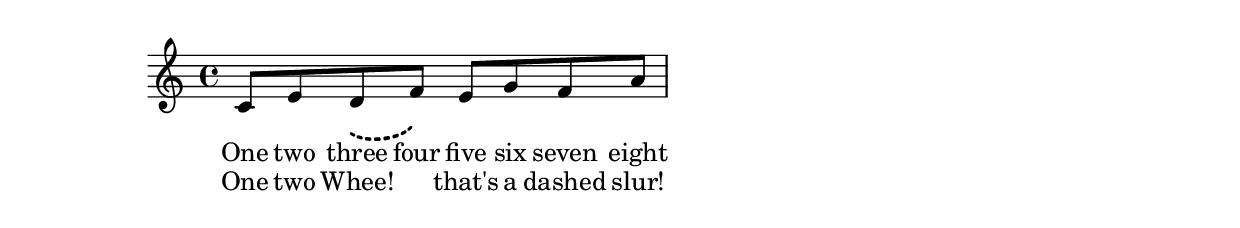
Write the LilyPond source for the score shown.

%% http://lsr.di.unimi.it/LSR/Item?id=308
%% http://www.lilypond.org/doc/v2.18/Documentation/notation/expressive-marks-as-curves


\score { 
  <<
    \new Voice = "melody" \relative c' {
      c8 e8
      \voiceOne << 
        { 
          d8 f8 \oneVoice 
        } 
        \new Voice { 
          \voiceTwo 
          \hideNotes 
          \slurDashed 
          \once \override Slur.line-thickness = #2.5
          d8( f8) 
          \unHideNotes 
        } 
      >>
      e8 g8 f8 a8
    }
    \new Lyrics \lyricsto "melody" {
      One two three four five six seven eight
    }
    \new Lyrics \lyricsto "melody" {
      One two Whee! \skip 4 that's a dashed slur!
    }
  >> 
}
